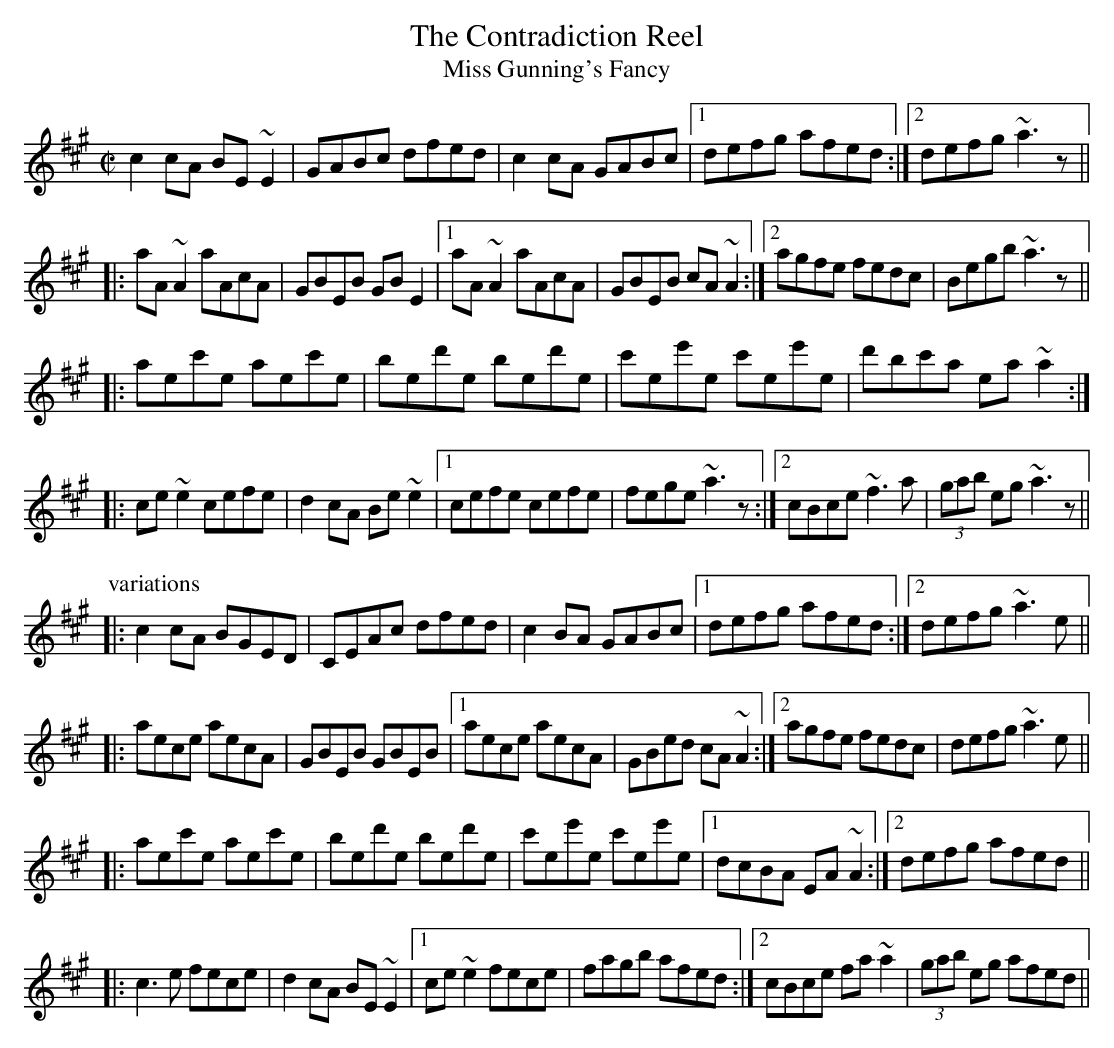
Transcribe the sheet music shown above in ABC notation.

X:1
T:Contradiction Reel, The
T:Miss Gunning's Fancy
M:C|
K:A
c2cA BE~E2 | GABc dfed | c2cA GABc |1 defg afed :|2 defg ~a3z ||
|: aA~A2 aAcA | GBEB GBE2 |1 aA~A2 aAcA | GBEB cA~A2 :|2 agfe fedc | Begb ~a3z ||
|: aec'e aec'e | bed'e bed'e | c'ee'e c'ee'e | d'bc'a ea~a2 :|
|: ce~e2 cefe | d2cA Be~e2 |1 cefe cefe | fege ~a3z :|2 cBce ~f3a | (3gab eg ~a3z ||
P:variations
|: c2cA BGED | CEAc dfed | c2BA GABc |1 defg afed :|2 defg ~a3e ||
|: aece aecA | GBEB GBEB |1 aece aecA | GBed cA~A2 :|2 agfe fedc | defg ~a3e ||
|: aec'e aec'e | bed'e bed'e | c'ee'e c'ee'e |1 dcBA EA~A2 :|2 defg afed ||
|: c3e fece | d2cA BE~E2 |1 ce~e2 fece | fagb afed :|2 cBce fa~a2 | (3gab eg afed ||
